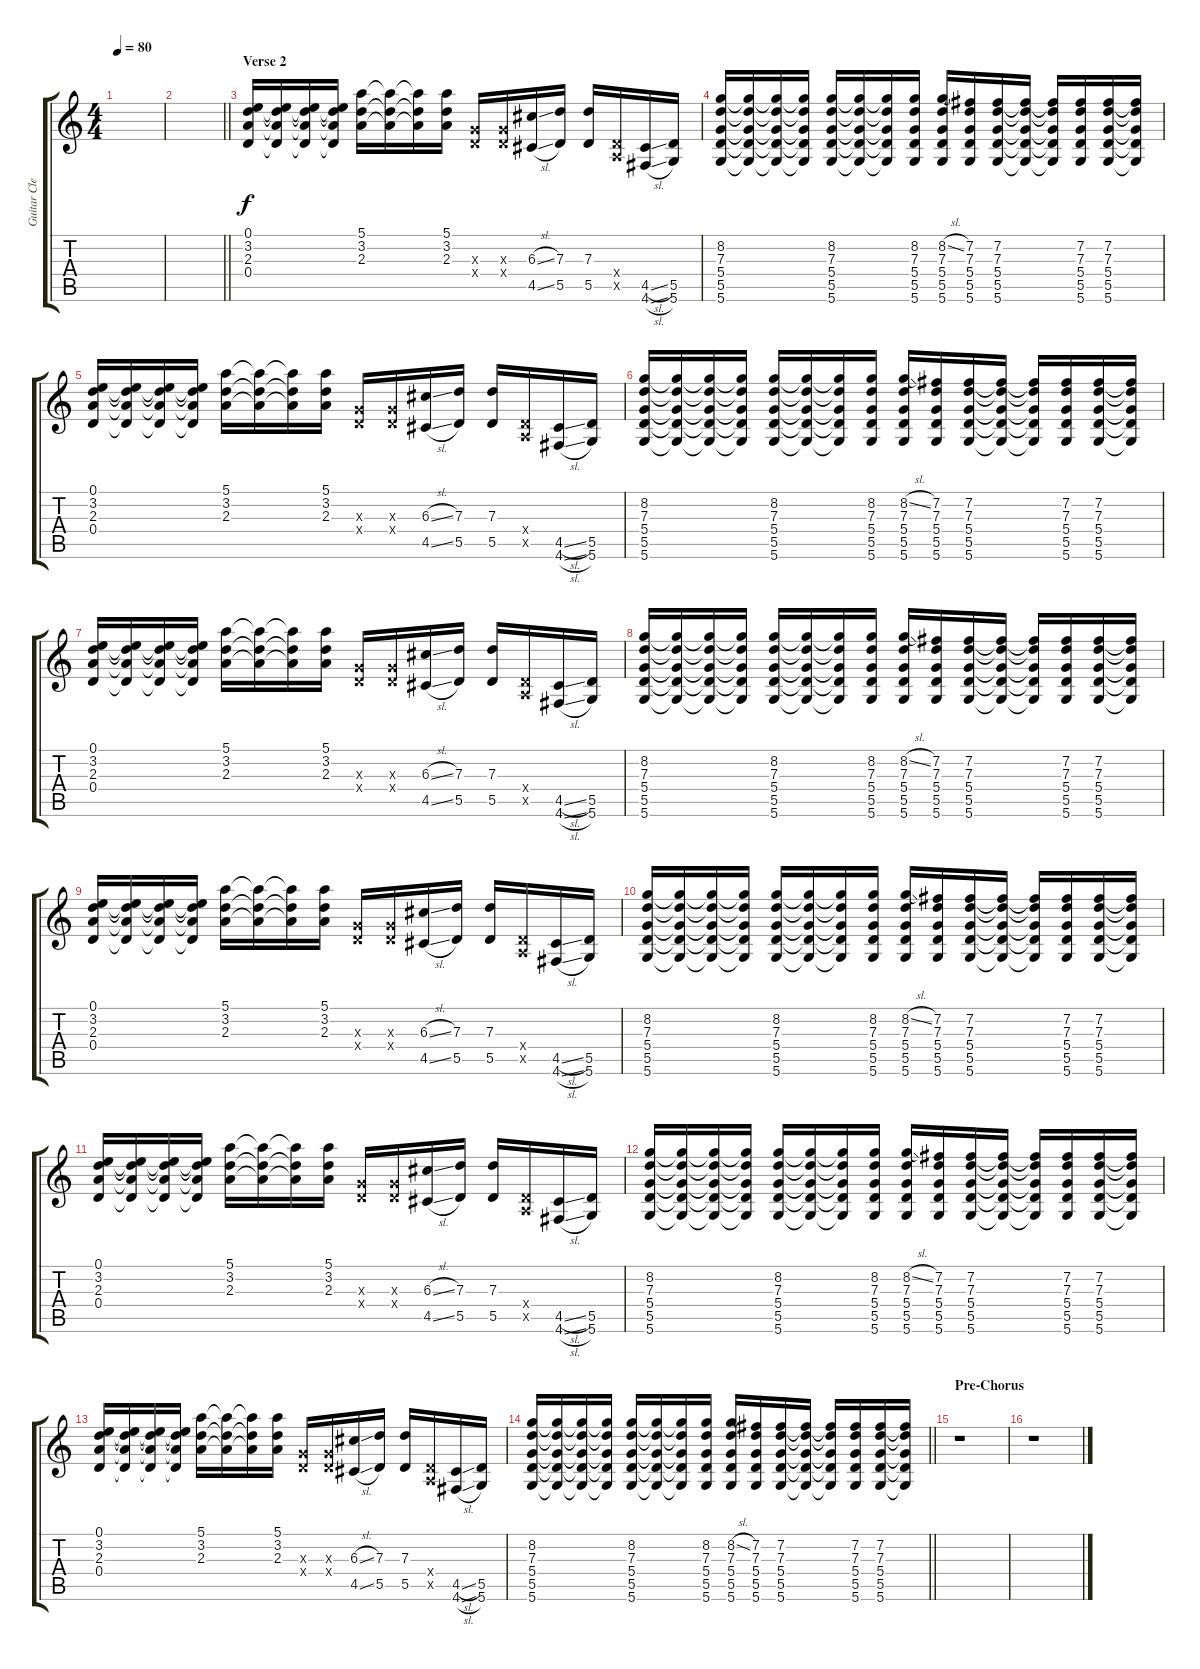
\track ("Guitar Clean (Mark Tremonti)" "Guitar Cle") {instrument electricguitarclean}
\staff {score tabs}
\tuning (E4 B3 G3 D3 A2 D2) {hide}
\ts (4 4)
\tempo 80
\clef g2
\ks c
|
\barLineRight lightlight
|
\section ("" "Verse 2")
(0.1 3.2 2.3 0.4).16 (0.1{t} 3.2{t} 2.3{t} 0.4{t}).16 (0.1{t} 3.2{t} 2.3{t} 0.4{t}).16 (0.1{t} 3.2{t} 2.3{t} 0.4{t}).16 (5.1 3.2 2.3).16 (5.1{t} 3.2{t} 2.3{t}).16 (5.1{t} 3.2{t} 2.3{t}).16 (5.1 3.2 2.3).16 (0.3{x} 0.4{x}).16 (0.3{x} 0.4{x}).16 (6.3{sl} 4.5{sl}).16 (7.3 5.5).16 (7.3 5.5).16 (0.4{x} 0.5{x}).16 (4.5{sl} 4.6{sl}).16 (5.5 5.6).16 |
(8.2 7.3 5.4 5.5 5.6).16 (8.2{t} 7.3{t} 5.4{t} 5.5{t} 5.6{t}).16 (8.2{t} 7.3{t} 5.4{t} 5.5{t} 5.6{t}).16 (8.2{t} 7.3{t} 5.4{t} 5.5{t} 5.6{t}).16 (8.2 7.3 5.4 5.5 5.6).16 (8.2{t} 7.3{t} 5.4{t} 5.5{t} 5.6{t}).16 (8.2{t} 7.3{t} 5.4{t} 5.5{t} 5.6{t}).16 (8.2 7.3 5.4 5.5 5.6).16 (8.2{sl} 7.3 5.4 5.5 5.6).16 (7.2 7.3 5.4 5.5 5.6).16 (7.2 7.3 5.4 5.5 5.6).16 (7.2{t} 7.3{t} 5.4{t} 5.5{t} 5.6{t}).16 (7.2{t} 7.3{t} 5.4{t} 5.5{t} 5.6{t}).16 (7.2 7.3 5.4 5.5 5.6).16 (7.2 7.3 5.4 5.5 5.6).16 (7.2{t} 7.3{t} 5.4{t} 5.5{t} 5.6{t}).16 |
(0.1 3.2 2.3 0.4).16 (0.1{t} 3.2{t} 2.3{t} 0.4{t}).16 (0.1{t} 3.2{t} 2.3{t} 0.4{t}).16 (0.1{t} 3.2{t} 2.3{t} 0.4{t}).16 (5.1 3.2 2.3).16 (5.1{t} 3.2{t} 2.3{t}).16 (5.1{t} 3.2{t} 2.3{t}).16 (5.1 3.2 2.3).16 (0.3{x} 0.4{x}).16 (0.3{x} 0.4{x}).16 (6.3{sl} 4.5{sl}).16 (7.3 5.5).16 (7.3 5.5).16 (0.4{x} 0.5{x}).16 (4.5{sl} 4.6{sl}).16 (5.5 5.6).16 |
(8.2 7.3 5.4 5.5 5.6).16 (8.2{t} 7.3{t} 5.4{t} 5.5{t} 5.6{t}).16 (8.2{t} 7.3{t} 5.4{t} 5.5{t} 5.6{t}).16 (8.2{t} 7.3{t} 5.4{t} 5.5{t} 5.6{t}).16 (8.2 7.3 5.4 5.5 5.6).16 (8.2{t} 7.3{t} 5.4{t} 5.5{t} 5.6{t}).16 (8.2{t} 7.3{t} 5.4{t} 5.5{t} 5.6{t}).16 (8.2 7.3 5.4 5.5 5.6).16 (8.2{sl} 7.3 5.4 5.5 5.6).16 (7.2 7.3 5.4 5.5 5.6).16 (7.2 7.3 5.4 5.5 5.6).16 (7.2{t} 7.3{t} 5.4{t} 5.5{t} 5.6{t}).16 (7.2{t} 7.3{t} 5.4{t} 5.5{t} 5.6{t}).16 (7.2 7.3 5.4 5.5 5.6).16 (7.2 7.3 5.4 5.5 5.6).16 (7.2{t} 7.3{t} 5.4{t} 5.5{t} 5.6{t}).16 |
(0.1 3.2 2.3 0.4).16 (0.1{t} 3.2{t} 2.3{t} 0.4{t}).16 (0.1{t} 3.2{t} 2.3{t} 0.4{t}).16 (0.1{t} 3.2{t} 2.3{t} 0.4{t}).16 (5.1 3.2 2.3).16 (5.1{t} 3.2{t} 2.3{t}).16 (5.1{t} 3.2{t} 2.3{t}).16 (5.1 3.2 2.3).16 (0.3{x} 0.4{x}).16 (0.3{x} 0.4{x}).16 (6.3{sl} 4.5{sl}).16 (7.3 5.5).16 (7.3 5.5).16 (0.4{x} 0.5{x}).16 (4.5{sl} 4.6{sl}).16 (5.5 5.6).16 |
(8.2 7.3 5.4 5.5 5.6).16 (8.2{t} 7.3{t} 5.4{t} 5.5{t} 5.6{t}).16 (8.2{t} 7.3{t} 5.4{t} 5.5{t} 5.6{t}).16 (8.2{t} 7.3{t} 5.4{t} 5.5{t} 5.6{t}).16 (8.2 7.3 5.4 5.5 5.6).16 (8.2{t} 7.3{t} 5.4{t} 5.5{t} 5.6{t}).16 (8.2{t} 7.3{t} 5.4{t} 5.5{t} 5.6{t}).16 (8.2 7.3 5.4 5.5 5.6).16 (8.2{sl} 7.3 5.4 5.5 5.6).16 (7.2 7.3 5.4 5.5 5.6).16 (7.2 7.3 5.4 5.5 5.6).16 (7.2{t} 7.3{t} 5.4{t} 5.5{t} 5.6{t}).16 (7.2{t} 7.3{t} 5.4{t} 5.5{t} 5.6{t}).16 (7.2 7.3 5.4 5.5 5.6).16 (7.2 7.3 5.4 5.5 5.6).16 (7.2{t} 7.3{t} 5.4{t} 5.5{t} 5.6{t}).16 |
(0.1 3.2 2.3 0.4).16 (0.1{t} 3.2{t} 2.3{t} 0.4{t}).16 (0.1{t} 3.2{t} 2.3{t} 0.4{t}).16 (0.1{t} 3.2{t} 2.3{t} 0.4{t}).16 (5.1 3.2 2.3).16 (5.1{t} 3.2{t} 2.3{t}).16 (5.1{t} 3.2{t} 2.3{t}).16 (5.1 3.2 2.3).16 (0.3{x} 0.4{x}).16 (0.3{x} 0.4{x}).16 (6.3{sl} 4.5{sl}).16 (7.3 5.5).16 (7.3 5.5).16 (0.4{x} 0.5{x}).16 (4.5{sl} 4.6{sl}).16 (5.5 5.6).16 |
(8.2 7.3 5.4 5.5 5.6).16 (8.2{t} 7.3{t} 5.4{t} 5.5{t} 5.6{t}).16 (8.2{t} 7.3{t} 5.4{t} 5.5{t} 5.6{t}).16 (8.2{t} 7.3{t} 5.4{t} 5.5{t} 5.6{t}).16 (8.2 7.3 5.4 5.5 5.6).16 (8.2{t} 7.3{t} 5.4{t} 5.5{t} 5.6{t}).16 (8.2{t} 7.3{t} 5.4{t} 5.5{t} 5.6{t}).16 (8.2 7.3 5.4 5.5 5.6).16 (8.2{sl} 7.3 5.4 5.5 5.6).16 (7.2 7.3 5.4 5.5 5.6).16 (7.2 7.3 5.4 5.5 5.6).16 (7.2{t} 7.3{t} 5.4{t} 5.5{t} 5.6{t}).16 (7.2{t} 7.3{t} 5.4{t} 5.5{t} 5.6{t}).16 (7.2 7.3 5.4 5.5 5.6).16 (7.2 7.3 5.4 5.5 5.6).16 (7.2{t} 7.3{t} 5.4{t} 5.5{t} 5.6{t}).16 |
(0.1 3.2 2.3 0.4).16 (0.1{t} 3.2{t} 2.3{t} 0.4{t}).16 (0.1{t} 3.2{t} 2.3{t} 0.4{t}).16 (0.1{t} 3.2{t} 2.3{t} 0.4{t}).16 (5.1 3.2 2.3).16 (5.1{t} 3.2{t} 2.3{t}).16 (5.1{t} 3.2{t} 2.3{t}).16 (5.1 3.2 2.3).16 (0.3{x} 0.4{x}).16 (0.3{x} 0.4{x}).16 (6.3{sl} 4.5{sl}).16 (7.3 5.5).16 (7.3 5.5).16 (0.4{x} 0.5{x}).16 (4.5{sl} 4.6{sl}).16 (5.5 5.6).16 |
(8.2 7.3 5.4 5.5 5.6).16 (8.2{t} 7.3{t} 5.4{t} 5.5{t} 5.6{t}).16 (8.2{t} 7.3{t} 5.4{t} 5.5{t} 5.6{t}).16 (8.2{t} 7.3{t} 5.4{t} 5.5{t} 5.6{t}).16 (8.2 7.3 5.4 5.5 5.6).16 (8.2{t} 7.3{t} 5.4{t} 5.5{t} 5.6{t}).16 (8.2{t} 7.3{t} 5.4{t} 5.5{t} 5.6{t}).16 (8.2 7.3 5.4 5.5 5.6).16 (8.2{sl} 7.3 5.4 5.5 5.6).16 (7.2 7.3 5.4 5.5 5.6).16 (7.2 7.3 5.4 5.5 5.6).16 (7.2{t} 7.3{t} 5.4{t} 5.5{t} 5.6{t}).16 (7.2{t} 7.3{t} 5.4{t} 5.5{t} 5.6{t}).16 (7.2 7.3 5.4 5.5 5.6).16 (7.2 7.3 5.4 5.5 5.6).16 (7.2{t} 7.3{t} 5.4{t} 5.5{t} 5.6{t}).16 |
(0.1 3.2 2.3 0.4).16 (0.1{t} 3.2{t} 2.3{t} 0.4{t}).16 (0.1{t} 3.2{t} 2.3{t} 0.4{t}).16 (0.1{t} 3.2{t} 2.3{t} 0.4{t}).16 (5.1 3.2 2.3).16 (5.1{t} 3.2{t} 2.3{t}).16 (5.1{t} 3.2{t} 2.3{t}).16 (5.1 3.2 2.3).16 (0.3{x} 0.4{x}).16 (0.3{x} 0.4{x}).16 (6.3{sl} 4.5{sl}).16 (7.3 5.5).16 (7.3 5.5).16 (0.4{x} 0.5{x}).16 (4.5{sl} 4.6{sl}).16 (5.5 5.6).16 |
\barLineRight lightlight
(8.2 7.3 5.4 5.5 5.6).16 (8.2{t} 7.3{t} 5.4{t} 5.5{t} 5.6{t}).16 (8.2{t} 7.3{t} 5.4{t} 5.5{t} 5.6{t}).16 (8.2{t} 7.3{t} 5.4{t} 5.5{t} 5.6{t}).16 (8.2 7.3 5.4 5.5 5.6).16 (8.2{t} 7.3{t} 5.4{t} 5.5{t} 5.6{t}).16 (8.2{t} 7.3{t} 5.4{t} 5.5{t} 5.6{t}).16 (8.2 7.3 5.4 5.5 5.6).16 (8.2{sl} 7.3 5.4 5.5 5.6).16 (7.2 7.3 5.4 5.5 5.6).16 (7.2 7.3 5.4 5.5 5.6).16 (7.2{t} 7.3{t} 5.4{t} 5.5{t} 5.6{t}).16 (7.2{t} 7.3{t} 5.4{t} 5.5{t} 5.6{t}).16 (7.2 7.3 5.4 5.5 5.6).16 (7.2 7.3 5.4 5.5 5.6).16 (7.2{t} 7.3{t} 5.4{t} 5.5{t} 5.6{t}).16 |
\section ("" "Pre-Chorus")
r.1 |
r.1
